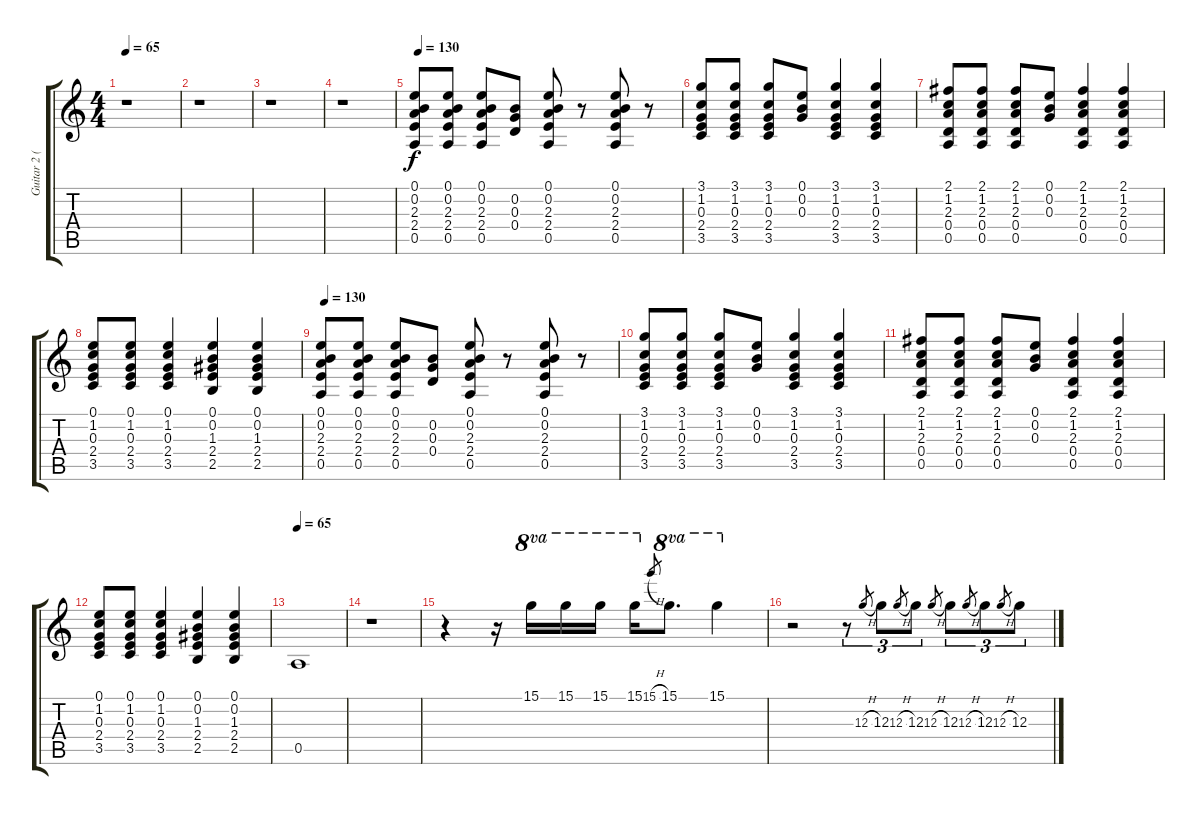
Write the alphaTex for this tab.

\track ("Guitar 2 (Lead)" "Guitar 2 (") {instrument acousticguitarsteel}
\staff {score tabs}
\tuning (E4 B3 G3 D3 A2 E2) {hide}
\ts (4 4)
\tempo 65
\clef g2
\ks c
r.1{dy f} |
r.1 |
r.1 |
r.1 |
\tempo 130
(0.1 0.2 2.3 2.4 0.5).8{instrument electricguitarclean} (0.1 0.2 2.3 2.4 0.5).8 (0.1 0.2 2.3 2.4 0.5).8 (0.2 0.3 0.4).8 (0.1 0.2 2.3 2.4 0.5).8 r.8 (0.1 0.2 2.3 2.4 0.5).8 r.8 |
(3.1 1.2 0.3 2.4 3.5).8 (3.1 1.2 0.3 2.4 3.5).8 (3.1 1.2 0.3 2.4 3.5).8 (0.1 0.2 0.3).8 (3.1 1.2 0.3 2.4 3.5).4 (3.1 1.2 0.3 2.4 3.5).4 |
(2.1 1.2 2.3 0.4 0.5).8 (2.1 1.2 2.3 0.4 0.5).8 (2.1 1.2 2.3 0.4 0.5).8 (0.1 0.2 0.3).8 (2.1 1.2 2.3 0.4 0.5).4 (2.1 1.2 2.3 0.4 0.5).4 |
(0.1 1.2 0.3 2.4 3.5).8 (0.1 1.2 0.3 2.4 3.5).8 (0.1 1.2 0.3 2.4 3.5).4 (0.1 0.2 1.3 2.4 2.5).4 (0.1 0.2 1.3 2.4 2.5).4 |
\tempo 130
(0.1 0.2 2.3 2.4 0.5).8{instrument electricguitarclean} (0.1 0.2 2.3 2.4 0.5).8 (0.1 0.2 2.3 2.4 0.5).8 (0.2 0.3 0.4).8 (0.1 0.2 2.3 2.4 0.5).8 r.8 (0.1 0.2 2.3 2.4 0.5).8 r.8 |
(3.1 1.2 0.3 2.4 3.5).8 (3.1 1.2 0.3 2.4 3.5).8 (3.1 1.2 0.3 2.4 3.5).8 (0.1 0.2 0.3).8 (3.1 1.2 0.3 2.4 3.5).4 (3.1 1.2 0.3 2.4 3.5).4 |
(2.1 1.2 2.3 0.4 0.5).8 (2.1 1.2 2.3 0.4 0.5).8 (2.1 1.2 2.3 0.4 0.5).8 (0.1 0.2 0.3).8 (2.1 1.2 2.3 0.4 0.5).4 (2.1 1.2 2.3 0.4 0.5).4 |
(0.1 1.2 0.3 2.4 3.5).8 (0.1 1.2 0.3 2.4 3.5).8 (0.1 1.2 0.3 2.4 3.5).4 (0.1 0.2 1.3 2.4 2.5).4 (0.1 0.2 1.3 2.4 2.5).4 |
\tempo 65
0.5.1 |
r.1 |
r.4 r.16 15.1.16{ot 8va} 15.1.16{ot 8va} 15.1.16{ot 8va} 15.1.16{ot 8va} 15.1{h}.8{gr} 15.1.8{d ot 8va} 15.1.4{ot 8va} |
r.2 r.8{tu (3 2)} 12.3{h}.8{gr} 12.3.8{tu (3 2)} 12.3{h}.8{gr} 12.3.8{tu (3 2)} 12.3{h}.8{gr} 12.3.8{tu (3 2)} 12.3{h}.8{gr} 12.3.8{tu (3 2)} 12.3{h}.8{gr} 12.3.8{tu (3 2)}
